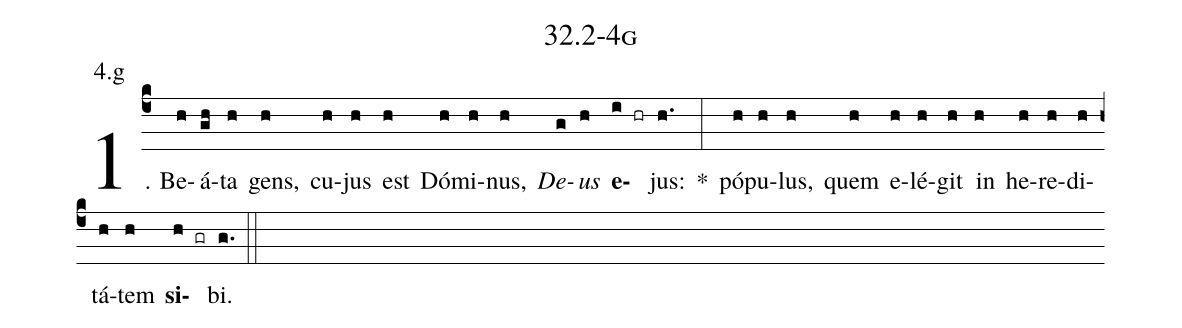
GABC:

name: 32.2-4g;
annotation: 4.g;
%%
(c4)1. Be(h)á(gh)ta(h) gens,(h) cu(h)jus(h) est(h) Dó(h)mi(h)nus,(h) <i>De</i>(g)<i>us</i>(h) <b>e</b>(i hr)jus:(h.) *(:) pó(h)pu(h)lus,(h) quem(h) e(h)lé(h)git(h) in(h) he(h)re(h)di(h)tá(h)tem(h) <b>si</b>(h gr)bi.(g.) (::)
